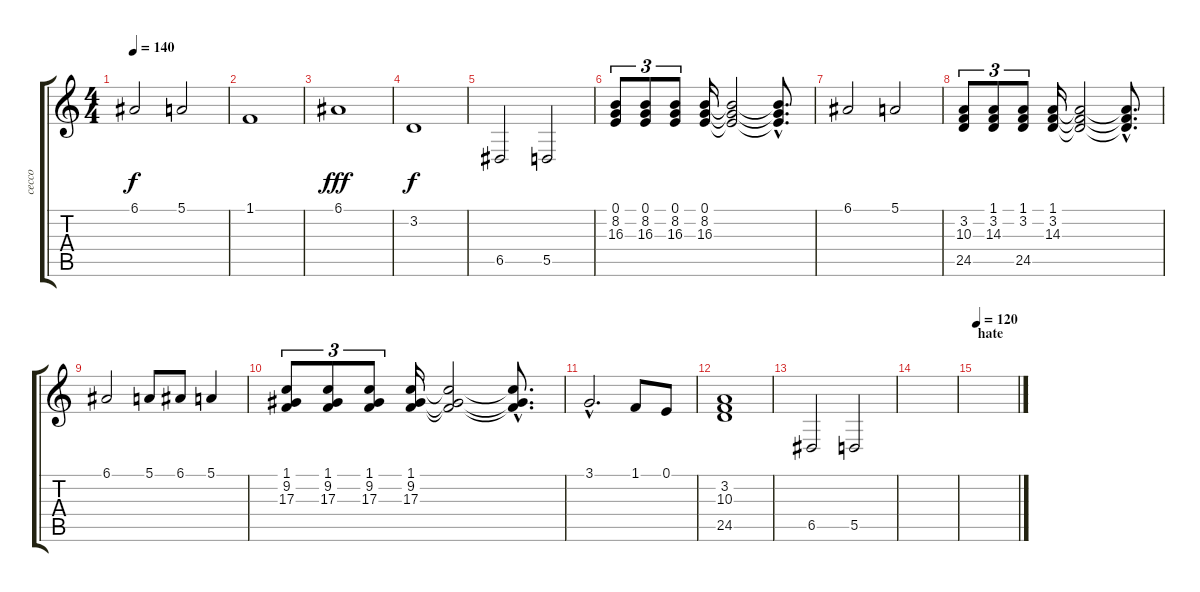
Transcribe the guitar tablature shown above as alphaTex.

\track ("cecco" "cecco") {instrument acousticgrandpiano}
\staff {score tabs}
\tuning (E4 B3 G3 D3 A2 E2) {hide}
\ts (4 4)
\tempo 140
\clef g2
\ks c
6.1.2{dy f} 5.1.2 |
1.1.1 |
6.1.1{dy fff} |
3.2.1{dy f} |
6.5.2 5.5.2 |
(0.1 8.2 16.3).8{tu (3 2)} (0.1 8.2 16.3).8{tu (3 2)} (0.1 8.2 16.3).8{tu (3 2)} (0.1 8.2 16.3).16 (0.1{t} 8.2{t} 16.3{t}).2 (0.1{hac t} 8.2{hac t} 16.3{hac t}).8{d} |
6.1.2 5.1.2 |
(3.2 10.3 24.5).8{tu (3 2)} (1.1 3.2 14.3).8{tu (3 2)} (1.1 3.2 24.5).8{tu (3 2)} (1.1 3.2 14.3).16 (1.1{t} 3.2{t} 14.3{t}).2 (1.1{hac t} 3.2{hac t} 14.3{hac t}).8{d} |
6.1.2 5.1.8 6.1.8 5.1.4 |
(1.1 9.2 17.3).8{tu (3 2)} (1.1 9.2 17.3).8{tu (3 2)} (1.1 9.2 17.3).8{tu (3 2)} (1.1 9.2 17.3).16 (1.1{t} 9.2{t} 17.3{t}).2 (1.1{hac t} 9.2{hac t} 17.3{hac t}).8{d} |
3.1{hac}.2{d} 1.1.8 0.1.8 |
(3.2 10.3 24.5).1 |
6.5.2 5.5.2 |
|
\section ("" "hate")
\tempo 120
